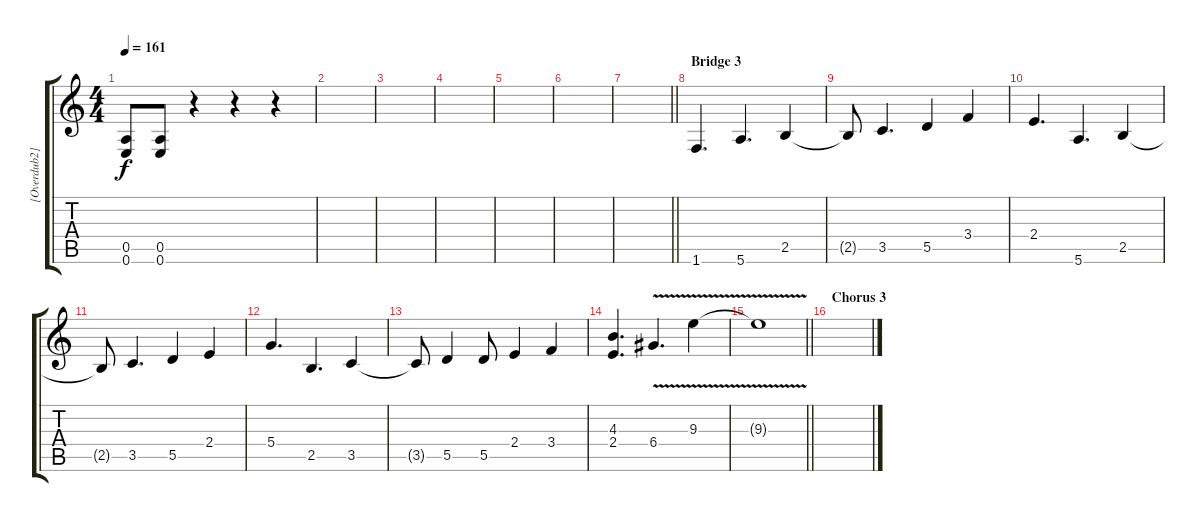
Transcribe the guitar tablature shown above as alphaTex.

\track ("[Overdub2]" "[Overdub2]") {instrument distortionguitar}
\staff {score tabs}
\tuning (E4 B3 G3 D3 A2 E2) {hide}
\ts (4 4)
\tempo 161
\clef g2
\ks c
(0.5 0.6).8{dy f volume 2} (0.5 0.6).8{volume 1} r.4 r.4 r.4 |
|
|
|
|
|
\barLineRight lightlight
|
\section ("" "Bridge 3")
1.6.4{d volume 16 balance 8 instrument distortionguitar} 5.6.4{d} 2.5.4 |
2.5{t}.8 3.5.4{d} 5.5.4 3.4.4 |
2.4.4{d} 5.6.4{d} 2.5.4 |
2.5{t}.8 3.5.4{d} 5.5.4 2.4.4 |
5.4.4{d} 2.5.4{d} 3.5.4 |
3.5{t}.8 5.5.4 5.5.8 2.4.4 3.4.4 |
(4.3 2.4).4{d} 6.4{v}.4{d} 9.3{v}.4 |
\barLineRight lightlight
9.3{t}.1 |
\section ("" "Chorus 3")
